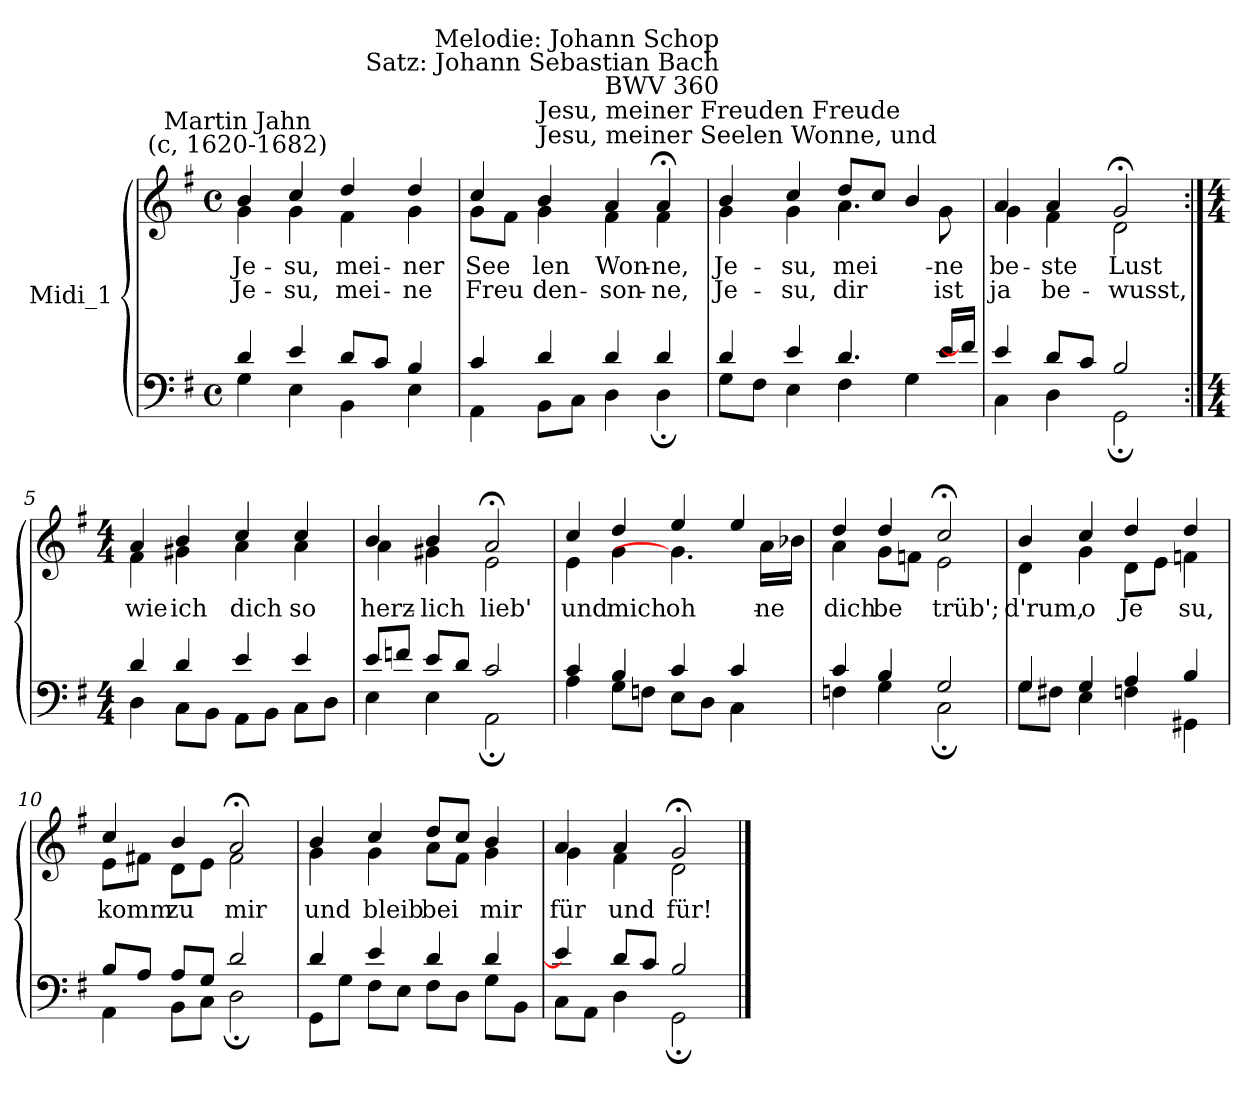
**kern	**kern	**text	**text
*part1	*part1	*part1	*part1
*staff2	*staff1	*staff1	*staff1
*I"Midi_1	*	*	*
*clefF4	*clefG2	*	*
*k[f#]	*k[f#]	*	*
*G:	*G:	*	*
*M4/4	*M4/4	*	*
*met(c)	*met(c)	*	*
=1	=1	=1	=1
*^	*^	*	*
!	!	!LO:TX:a:cj:t=Martin Jahn\n(c, 1620-1682)	!	!	!
!	!	!	!	!LO:LY:b	!LO:LY:b
4d/	4G\	4b/	4g\	Je-	-Je-
!	!	!	!	!LO:LY:b	!LO:LY:b
4e/	4E\	4cc/	4g\	-su,	su,
!	!	!	!	!LO:LY:b	!LO:LY:b
8d/L	4BB\	4dd/	4f#\	mei-	-mei-
8c/J	.	.	.	.	.
!	!	!	!	!LO:LY:b	!LO:LY:b
4B/	4E\	4dd/	4g\	-ner	ne
=2	=2	=2	=2	=2	=2
!	!	!	!	!LO:LY:b	!LO:LY:b
4c/	4AA\	4cc/	8g\L	See	Freu
.	.	.	8f#\J	.	.
!	!	!LO:TX:a:t=Jesu, meiner Seelen Wonne, und	!	!	!
!	!	!LO:TX:a:t=Jesu, meiner Freuden Freude	!	!	!
!	!	!	!	!LO:LY:b	!LO:LY:b
4d/	8BB\L	4b/	4g\	len	den-
.	8C\J	.	.	.	.
!	!	!	!	!LO:LY:b	!LO:LY:b
4d/	4D\	4a/	4f#\	-Won-	-son-
!	!	!	!	!LO:LY:b	!LO:LY:b
4d/	4D;\	4a;</	4f#\	-ne,	ne,
=3	=3	=3	=3	=3	=3
!	!	!LO:TX:a:rj:t=Melodie&colon; Johann Schop\nSatz&colon; Johann Sebastian Bach\nBWV 360	!	!	!
!	!	!	!	!LO:LY:b	!LO:LY:b
4d/	8G\L	4b/	4g\	Je-	-Je-
.	8F#\J	.	.	.	.
!	!	!	!	!LO:LY:b	!LO:LY:b
4e/	4E\	4cc/	4g\	-su,	su,
!	!	!	!	!LO:LY:b	!LO:LY:b
4.d/	4F#\	8dd/L	4.a\	mei-	-dir
.	.	8cc/J	.	.	.
.	4G\	4b/	.	.	.
!	!	!	!	!LO:LY:b	!LO:LY:b
16e/LL	.	.	8g\	ne	ist
16f/JJ]	.	.	.	.	.
=4	=4	=4	=4	=4	=4
!	!	!	!	!LO:LY:b	!LO:LY:b
4e/	4C\	4a/	4g\	be-	-ja
!	!	!	!	!LO:LY:b	!LO:LY:b
8d/L	4D\	4a/	4f#\	ste	be-
8c/J	.	.	.	.	.
!	!	!	!	!LO:LY:b	!LO:LY:b
2B/	2GG;\	2g;</	2d\	-Lust	wusst,
!!LO:LB:g=z	!!
=5:|!	=5:|!	=5:|!	=5:|!	=5:|!	=5:|!
*M4/4	*	*M4/4	*	*	*
!	!	!	!	!LO:LY:b	!
4d/	4D\	4a/	4f#\	wie	.
!	!	!	!	!LO:LY:b	!
4d/	8C\L	4b/	4g#X\	ich	.
.	8BB\J	.	.	.	.
!	!	!	!	!LO:LY:b	!
4e/	8AA\L	4cc/	4a\	dich	.
.	8BB\J	.	.	.	.
!	!	!	!	!LO:LY:b	!
4e/	8C\L	4cc/	4a\	so	.
.	8D\J	.	.	.	.
=6	=6	=6	=6	=6	=6
!	!	!	!	!LO:LY:b	!
8e/L	4E\	4b/	4a\	herz-	.
8fn/J	.	.	.	.	.
!	!	!	!	!LO:LY:b	!
8e/L	4E\	4b/	4g#X\	-lich	.
8d/J	.	.	.	.	.
!	!	!	!	!LO:LY:b	!
2c/	2AA;\	2a;</	2e\	lieb'	.
=7	=7	=7	=7	=7	=7
!	!	!	!	!LO:LY:b	!
4c/	4A\	4cc/	4e\	und	.
!	!	!	!	!LO:LY:b	!
4B/	8G\L	4dd/	4g\	mich	.
.	8Fn\J	.	.	.	.
!	!	!	!	!LO:LY:b	!
4c/	8E\L	4ee/	4.g\]	oh-	.
.	8D\J	.	.	.	.
4c/	4C\	4ee/	.	.	.
!	!	!	!	!LO:LY:b	!
.	.	.	16a\LL	-ne	.
.	.	.	16b-X\JJ	.	.
=8	=8	=8	=8	=8	=8
!	!	!	!	!LO:LY:b	!
4c/	4Fn\	4dd/	4a\	dich	.
!	!	!	!	!LO:LY:b	!
4B/	4G\	4dd/	8g\L	be	.
.	.	.	8fn\J	.	.
!	!	!	!	!LO:LY:b	!
2G/	2C;\	2cc;</	2e\	trüb';	.
!!LO:LB:g=z	!!
=9	=9	=9	=9	=9	=9
!	!	!	!	!LO:LY:b	!
4G/	8G\L	4b/	4d\	d'rum,	.
.	8F#X\J	.	.	.	.
!	!	!	!	!LO:LY:b	!
4G/	4E\	4cc/	4g\	o	.
!	!	!	!	!LO:LY:b	!
4A/	4Fn\	4dd/	8d\L	Je	.
.	.	.	8e\J	.	.
!	!	!	!	!LO:LY:b	!
4B/	4GG#X\	4dd/	4fn\	su,	.
=10	=10	=10	=10	=10	=10
!	!	!	!	!LO:LY:b	!
8B/L	4AA\	4cc/	8e\L	komm	.
8A/J	.	.	8f#X\J	.	.
!	!	!	!	!LO:LY:b	!
8A/L	8BB\L	4b/	8d\L	zu	.
8G/J	8C\J	.	8e\J	.	.
!	!	!	!	!LO:LY:b	!
2d/	2D;\	2a;</	2f#\	mir	.
=11	=11	=11	=11	=11	=11
!	!	!	!	!LO:LY:b	!
4d/	8GG\L	4b/	4g\	und	.
.	8G\J	.	.	.	.
!	!	!	!	!LO:LY:b	!
4e/	8F#\L	4cc/	4g\	bleib	.
.	8E\J	.	.	.	.
!	!	!	!	!LO:LY:b	!
4d/	8F#\L	8dd/L	8a\L	bei	.
.	8D\J	8cc/J	8f#\J	.	.
!	!	!	!	!LO:LY:b	!
4d/	8G\L	4b/	4g\	mir	.
.	8BB\J	.	.	.	.
=12	=12	=12	=12	=12	=12
!	!	!	!	!LO:LY:b	!
4e/]	8C\L	4a/	4g\	für	.
.	8AA\J	.	.	.	.
!	!	!	!	!LO:LY:b	!
8d/L	4D\	4a/	4f#\	und	.
8c/J	.	.	.	.	.
!	!	!	!	!LO:LY:b	!
2B/	2GG;\	2g;</	2d\	für!	.
*v	*v	*	*	*	*
*	*v	*v	*	*
==	==	==	==
*-	*-	*-	*-
